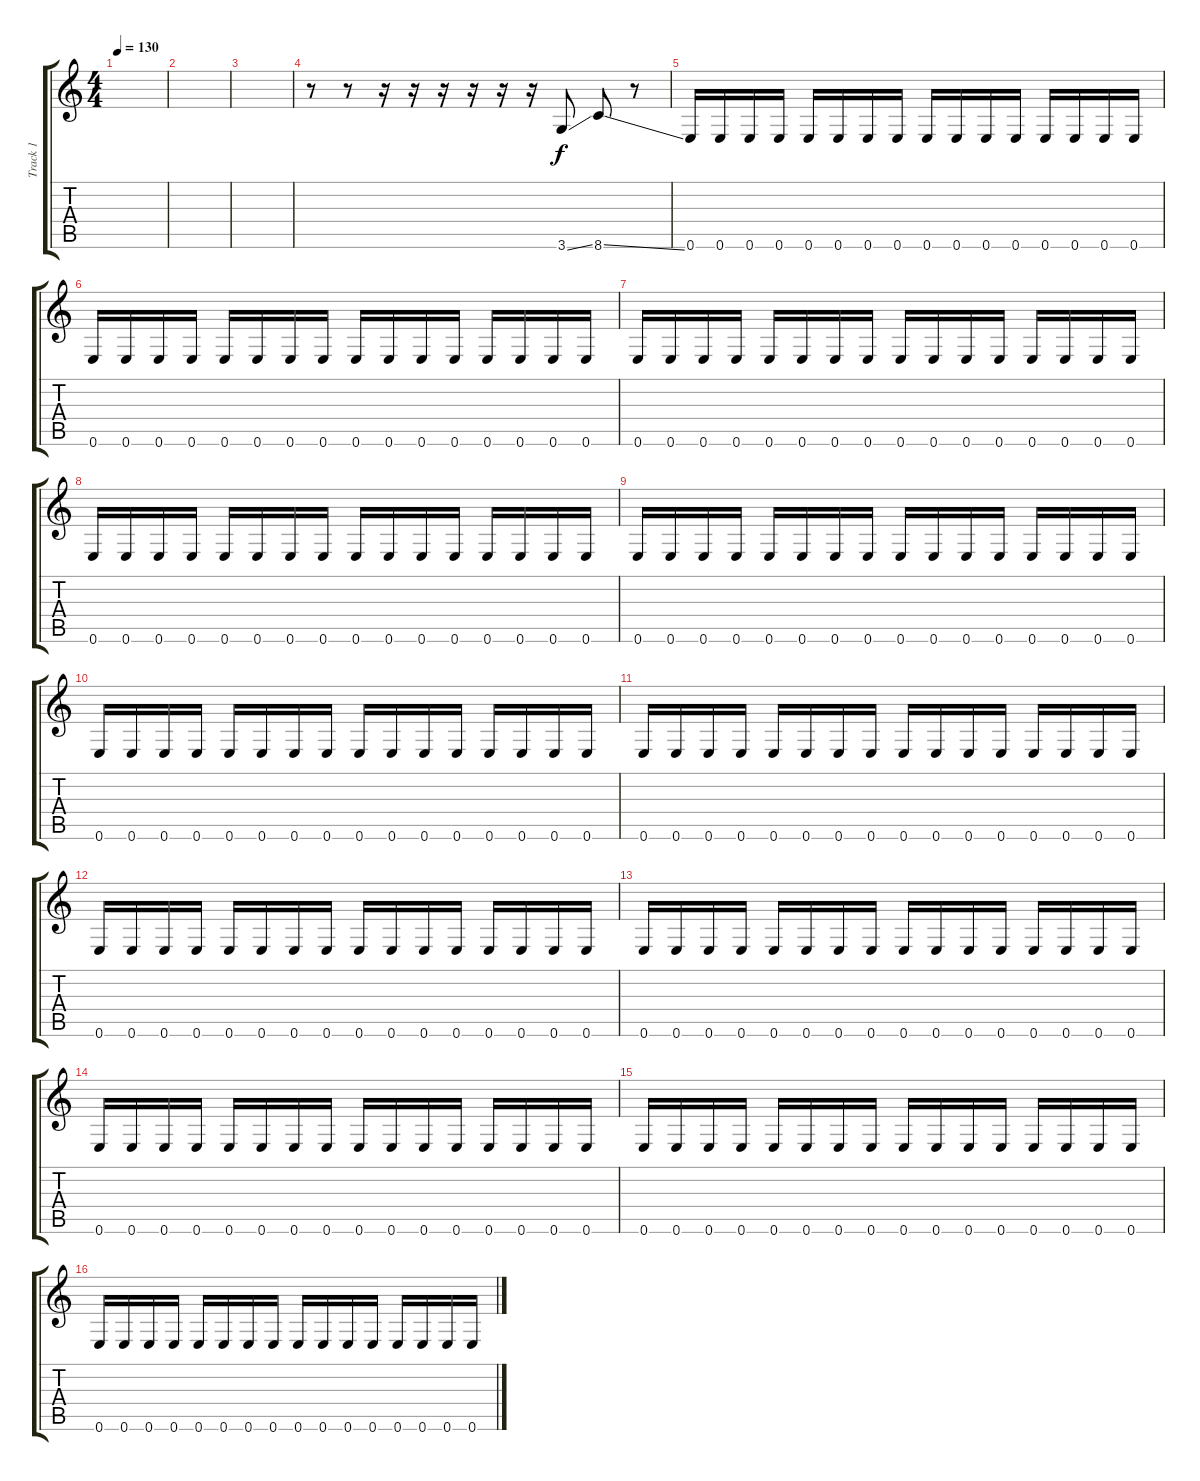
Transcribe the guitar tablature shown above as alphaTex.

\track ("Track 1" "Track 1") {instrument distortionguitar}
\staff {score tabs}
\tuning (E4 B3 G3 D3 A2 E2) {hide}
\ts (4 4)
\tempo 130
\clef g2
\ks c
|
|
|
r.8 r.8 r.16 r.16 r.16 r.16 r.16 r.16 3.6{ss}.8 8.6{ss}.8 r.8 |
0.6.16 0.6.16 0.6.16 0.6.16 0.6.16 0.6.16 0.6.16 0.6.16 0.6.16 0.6.16 0.6.16 0.6.16 0.6.16 0.6.16 0.6.16 0.6.16 |
0.6.16 0.6.16 0.6.16 0.6.16 0.6.16 0.6.16 0.6.16 0.6.16 0.6.16 0.6.16 0.6.16 0.6.16 0.6.16 0.6.16 0.6.16 0.6.16 |
0.6.16 0.6.16 0.6.16 0.6.16 0.6.16 0.6.16 0.6.16 0.6.16 0.6.16 0.6.16 0.6.16 0.6.16 0.6.16 0.6.16 0.6.16 0.6.16 |
0.6.16 0.6.16 0.6.16 0.6.16 0.6.16 0.6.16 0.6.16 0.6.16 0.6.16 0.6.16 0.6.16 0.6.16 0.6.16 0.6.16 0.6.16 0.6.16 |
0.6.16 0.6.16 0.6.16 0.6.16 0.6.16 0.6.16 0.6.16 0.6.16 0.6.16 0.6.16 0.6.16 0.6.16 0.6.16 0.6.16 0.6.16 0.6.16 |
0.6.16 0.6.16 0.6.16 0.6.16 0.6.16 0.6.16 0.6.16 0.6.16 0.6.16 0.6.16 0.6.16 0.6.16 0.6.16 0.6.16 0.6.16 0.6.16 |
0.6.16 0.6.16 0.6.16 0.6.16 0.6.16 0.6.16 0.6.16 0.6.16 0.6.16 0.6.16 0.6.16 0.6.16 0.6.16 0.6.16 0.6.16 0.6.16 |
0.6.16 0.6.16 0.6.16 0.6.16 0.6.16 0.6.16 0.6.16 0.6.16 0.6.16 0.6.16 0.6.16 0.6.16 0.6.16 0.6.16 0.6.16 0.6.16 |
0.6.16 0.6.16 0.6.16 0.6.16 0.6.16 0.6.16 0.6.16 0.6.16 0.6.16 0.6.16 0.6.16 0.6.16 0.6.16 0.6.16 0.6.16 0.6.16 |
0.6.16 0.6.16 0.6.16 0.6.16 0.6.16 0.6.16 0.6.16 0.6.16 0.6.16 0.6.16 0.6.16 0.6.16 0.6.16 0.6.16 0.6.16 0.6.16 |
0.6.16 0.6.16 0.6.16 0.6.16 0.6.16 0.6.16 0.6.16 0.6.16 0.6.16 0.6.16 0.6.16 0.6.16 0.6.16 0.6.16 0.6.16 0.6.16 |
0.6.16 0.6.16 0.6.16 0.6.16 0.6.16 0.6.16 0.6.16 0.6.16 0.6.16 0.6.16 0.6.16 0.6.16 0.6.16 0.6.16 0.6.16 0.6.16
